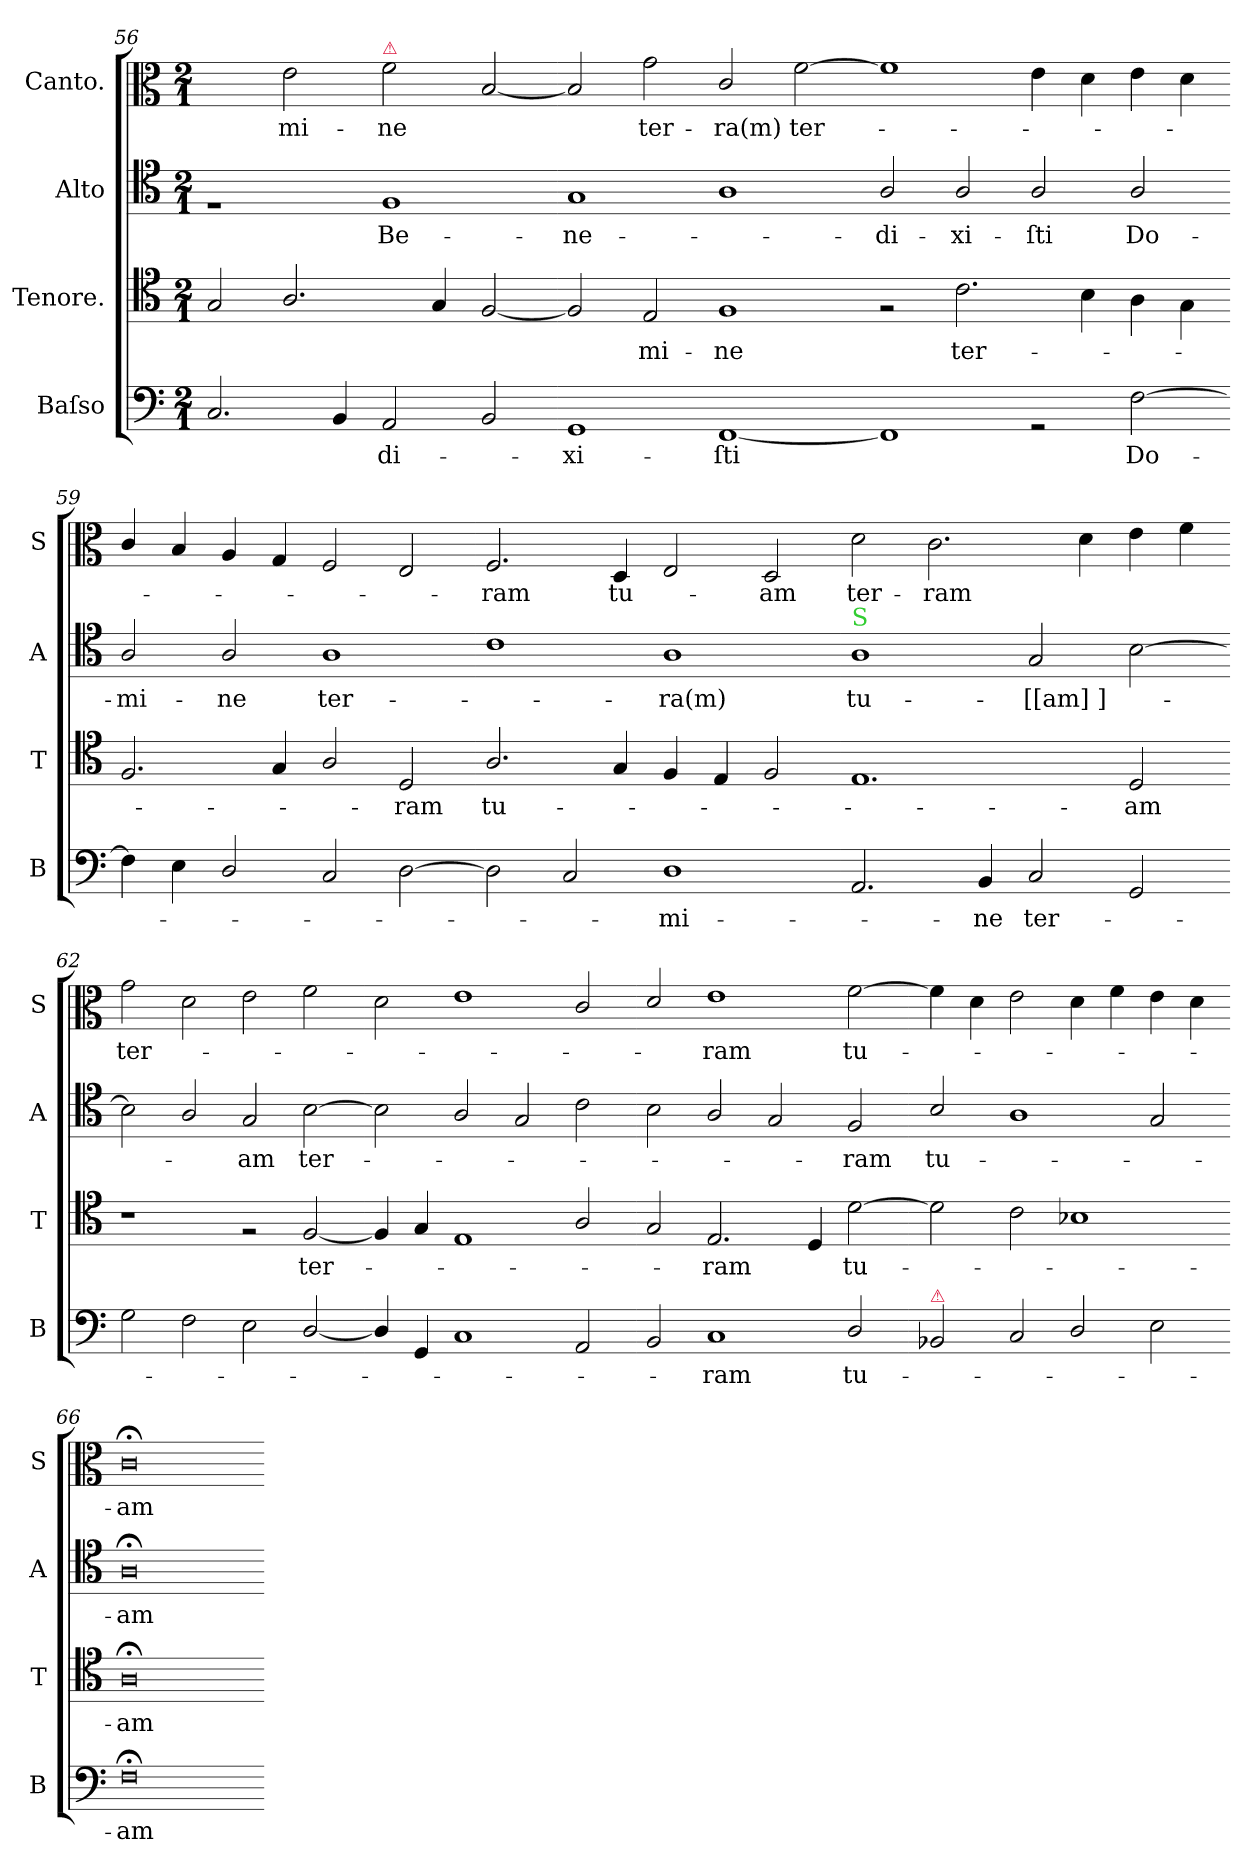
**kern	**text	**kern	**text	**kern	**text	**kern	**text
*part4	*part4	*part3	*part3	*part2	*part2	*part1	*part1
*staff4	*staff4	*staff3	*staff3	*staff2	*staff2	*staff1	*staff1
*I"Baſso	*	*I"Tenore.	*	*I"Alto	*	*I"Canto.	*
*I'B	*	*I'T	*	*I'A	*	*I'S	*
*clefF4	*	*clefC4	*	*clefC4	*	*clefC3	*
*k[]	*	*k[]	*	*k[]	*	*k[]	*
*M2/1	*	*M2/1	*	*M2/1	*	*M2/1	*
=56	=56	=56	=56	=56	=56	=56	=56
2.C/	.	2G/	.	1rF	.	2ryy	.
.	.	2.A/	.	.	.	2e\	-mi-
4BB/	.	.	.	.	.	.	.
!	!	!	!	!	!	!LO:TX:a:color=crimson:t=⚠	!
2AA/	-di-	.	.	1F	Be-	2f\	-ne
.	.	4G/	.	.	.	.	.
2BB/	.	[2F/	.	.	.	[2B/	.
=57-	=57-	=57-	=57-	=57-	=57-	=57-	=57-
1GG	-xi-	2F/]	.	1G	-ne-	2B/]	.
.	.	2E/	-mi-	.	.	2g\	ter-
[1FF	-ſti	1F	-ne	1A	.	2c/	-ra(m)
.	.	.	.	.	.	[2f\	ter-
=58-	=58-	=58-	=58-	=58-	=58-	=58-	=58-
1FF]	.	2rF	.	2A/	-di-	1f\]	.
.	.	2.c\	ter-	2A/	-xi-	.	.
2rGG	.	.	.	2A/	-ſti	4e\	.
.	.	4B\	.	.	.	4d\	.
[2F\	Do-	4A\	.	2A/	Do-	4e\	.
.	.	4G\	.	.	.	4d\	.
=59-	=59-	=59-	=59-	=59-	=59-	=59-	=59-
4F\]	.	2.F/	.	2A/	-mi-	4c/	.
4E\	.	.	.	.	.	4B/	.
2D/	.	.	.	2A/	-ne	4A/	.
.	.	4G/	.	.	.	4G/	.
2C/	.	2A/	.	1A	ter-	2F/	.
[2D\	.	2D/	-ram	.	.	2E/	.
=60-	=60-	=60-	=60-	=60-	=60-	=60-	=60-
2D\]	.	2.A/	tu-	1c	.	2.F/	-ram
2C/	.	.	.	.	.	.	.
.	.	4G/	.	.	.	4D/	tu-
1D	mi-	4F/	.	1A	-ra(m)	2E/	.
.	.	4E/	.	.	.	.	.
.	.	2F/	.	.	.	2D/	-am
=61-	=61-	=61-	=61-	=61-	=61-	=61-	=61-
!	!	!	!	!LO:TX:a:color=limegreen:t=S	!	!	!
2.AA/	.	1.E	.	1A	tu-	2d\	ter-
.	.	.	.	.	.	2.c\	-ram
4BB/	-ne	.	.	.	.	.	.
2C/	ter-	.	.	2G/	-[[am]]-	.	.
.	.	.	.	.	.	4d\	.
2GG/	.	2D/	-am	[2B\	.	4e\	.
.	.	.	.	.	.	4f\	.
=62-	=62-	=62-	=62-	=62-	=62-	=62-	=62-
2G\	.	1r	.	2B\]	.	2g\	ter-
2F\	.	.	.	2A/	.	2d\	.
2E\	.	2rF	.	2G/	-am	2e\	.
[2D/	.	[2F/	ter-	[2B\	ter-	2f\	.
=63-	=63-	=63-	=63-	=63-	=63-	=63-	=63-
4D/]	.	4F/]	.	2B\]	.	2d\	.
4GG/	.	4G/	.	.	.	.	.
1C	.	1E	.	2A/	.	1e	.
.	.	.	.	2G/	.	.	.
2AA/	.	2A/	.	2c\	.	2c/	.
=64-	=64-	=64-	=64-	=64-	=64-	=64-	=64-
2BB/	.	2G/	.	2B\	.	2d/	.
1C	-ram	2.E/	-ram	2A/	.	1e	-ram
.	.	.	.	2G/	.	.	.
.	.	4D/	.	.	.	.	.
2D/	tu-	[2d\	tu-	2F/	-ram	[2f\	tu-
=65-	=65-	=65-	=65-	=65-	=65-	=65-	=65-
!LO:TX:a:color=crimson:t=⚠	!	!	!	!	!	!	!
2BB-X/	.	2d\]	.	2B/	tu-	4f\]	.
.	.	.	.	.	.	4d\	.
2C/	.	2c\	.	1A	.	2e\	.
2D/	.	1B-X	.	.	.	4d\	.
.	.	.	.	.	.	4f\	.
2E\	.	.	.	2G/	.	4e\	.
.	.	.	.	.	.	4d\	.
=66-	=66-	=66-	=66-	=66-	=66-	=66-	=66-
0F;<;	-am	0A;<;	-am	0A;	-am	0c;<;	-am
=-	=-	=-	=-	=-	=-	=-	=-
*-	*-	*-	*-	*-	*-	*-	*-
